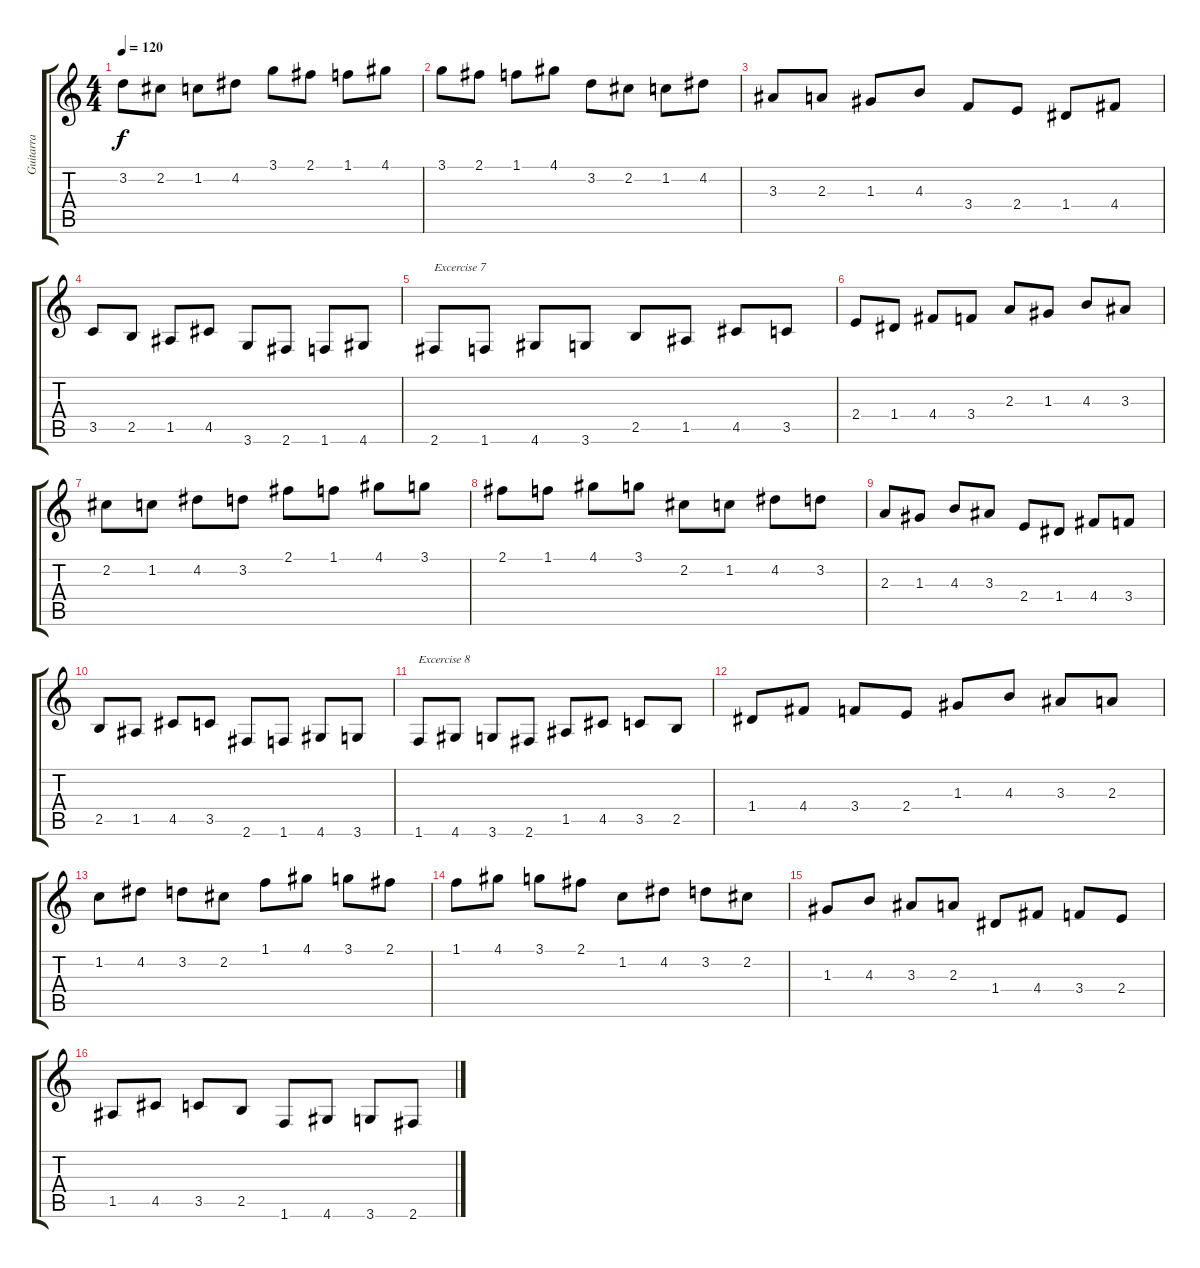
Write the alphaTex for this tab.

\track ("Guitarra " "Guitarra ") {instrument acousticguitarnylon}
\staff {score tabs}
\tuning (E4 B3 G3 D3 A2 E2) {hide}
\ts (4 4)
\tempo 120
\clef g2
\ks c
3.2.8{dy f} 2.2.8 1.2.8 4.2.8 3.1.8 2.1.8 1.1.8 4.1.8 |
3.1.8 2.1.8 1.1.8 4.1.8 3.2.8 2.2.8 1.2.8 4.2.8 |
3.3.8 2.3.8 1.3.8 4.3.8 3.4.8 2.4.8 1.4.8 4.4.8 |
3.5.8 2.5.8 1.5.8 4.5.8 3.6.8 2.6.8 1.6.8 4.6.8 |
2.6.8{txt "Excercise 7"} 1.6.8 4.6.8 3.6.8 2.5.8 1.5.8 4.5.8 3.5.8 |
2.4.8 1.4.8 4.4.8 3.4.8 2.3.8 1.3.8 4.3.8 3.3.8 |
2.2.8 1.2.8 4.2.8 3.2.8 2.1.8 1.1.8 4.1.8 3.1.8 |
2.1.8 1.1.8 4.1.8 3.1.8 2.2.8 1.2.8 4.2.8 3.2.8 |
2.3.8 1.3.8 4.3.8 3.3.8 2.4.8 1.4.8 4.4.8 3.4.8 |
2.5.8 1.5.8 4.5.8 3.5.8 2.6.8 1.6.8 4.6.8 3.6.8 |
1.6.8{txt "Excercise 8"} 4.6.8 3.6.8 2.6.8 1.5.8 4.5.8 3.5.8 2.5.8 |
1.4.8 4.4.8 3.4.8 2.4.8 1.3.8 4.3.8 3.3.8 2.3.8 |
1.2.8 4.2.8 3.2.8 2.2.8 1.1.8 4.1.8 3.1.8 2.1.8 |
1.1.8 4.1.8 3.1.8 2.1.8 1.2.8 4.2.8 3.2.8 2.2.8 |
1.3.8 4.3.8 3.3.8 2.3.8 1.4.8 4.4.8 3.4.8 2.4.8 |
1.5.8 4.5.8 3.5.8 2.5.8 1.6.8 4.6.8 3.6.8 2.6.8
